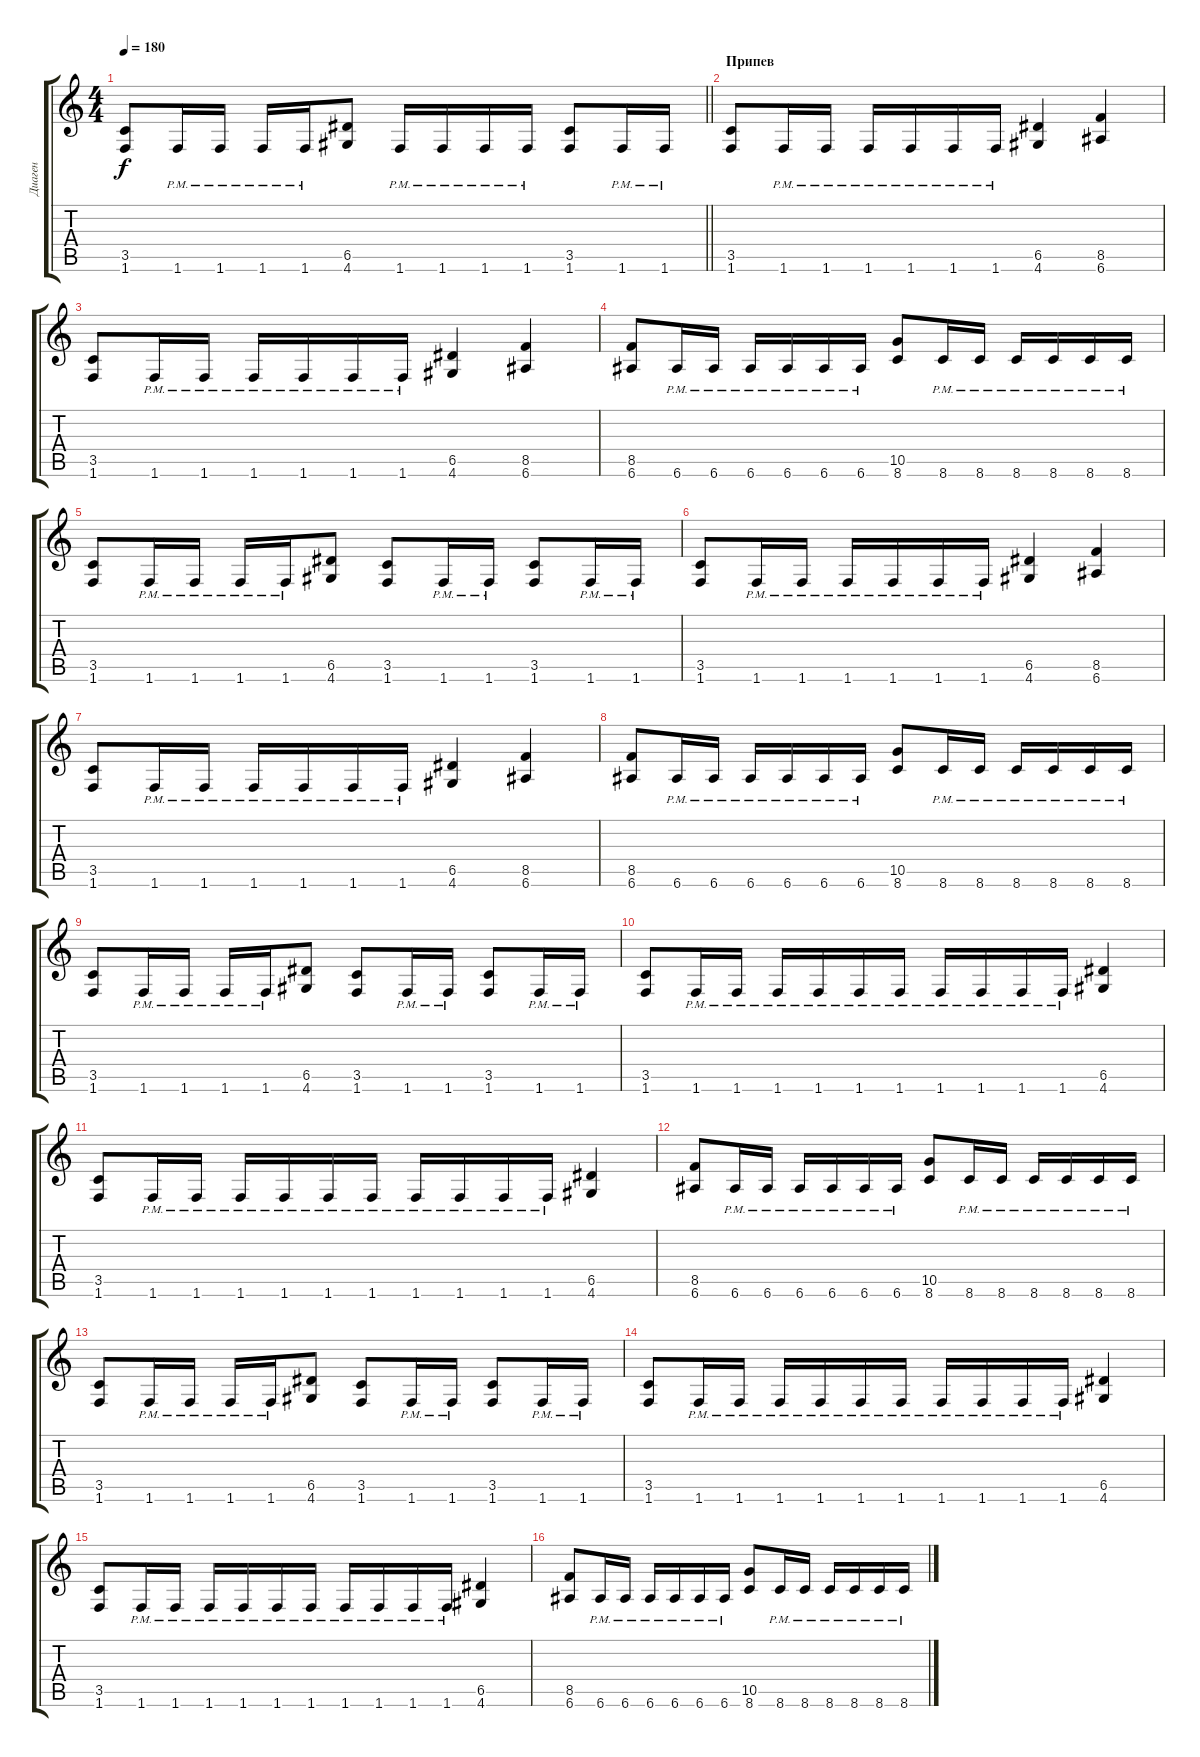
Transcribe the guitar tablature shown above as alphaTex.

\track ("Диаген" "Диаген") {instrument overdrivenguitar}
\staff {score tabs}
\tuning (E4 B3 G3 D3 A2 E2) {hide}
\ts (4 4)
\tempo 180
\clef g2
\barLineRight lightlight
\ks c
(3.5 1.6).8{dy f} 1.6{pm}.16 1.6{pm}.16 1.6{pm}.16 1.6{pm}.16 (6.5 4.6).8 1.6{pm}.16 1.6{pm}.16 1.6{pm}.16 1.6{pm}.16 (3.5 1.6).8 1.6{pm}.16 1.6{pm}.16 |
\section ("" "Припев")
(3.5 1.6).8 1.6{pm}.16 1.6{pm}.16 1.6{pm}.16 1.6{pm}.16 1.6{pm}.16 1.6{pm}.16 (6.5 4.6).4 (8.5 6.6).4 |
(3.5 1.6).8 1.6{pm}.16 1.6{pm}.16 1.6{pm}.16 1.6{pm}.16 1.6{pm}.16 1.6{pm}.16 (6.5 4.6).4 (8.5 6.6).4 |
(8.5 6.6).8 6.6{pm}.16 6.6{pm}.16 6.6{pm}.16 6.6{pm}.16 6.6{pm}.16 6.6{pm}.16 (10.5 8.6).8 8.6{pm}.16 8.6{pm}.16 8.6{pm}.16 8.6{pm}.16 8.6{pm}.16 8.6{pm}.16 |
(3.5 1.6).8 1.6{pm}.16 1.6{pm}.16 1.6{pm}.16 1.6{pm}.16 (6.5 4.6).8 (3.5 1.6).8 1.6{pm}.16 1.6{pm}.16 (3.5 1.6).8 1.6{pm}.16 1.6{pm}.16 |
(3.5 1.6).8 1.6{pm}.16 1.6{pm}.16 1.6{pm}.16 1.6{pm}.16 1.6{pm}.16 1.6{pm}.16 (6.5 4.6).4 (8.5 6.6).4 |
(3.5 1.6).8 1.6{pm}.16 1.6{pm}.16 1.6{pm}.16 1.6{pm}.16 1.6{pm}.16 1.6{pm}.16 (6.5 4.6).4 (8.5 6.6).4 |
(8.5 6.6).8 6.6{pm}.16 6.6{pm}.16 6.6{pm}.16 6.6{pm}.16 6.6{pm}.16 6.6{pm}.16 (10.5 8.6).8 8.6{pm}.16 8.6{pm}.16 8.6{pm}.16 8.6{pm}.16 8.6{pm}.16 8.6{pm}.16 |
(3.5 1.6).8 1.6{pm}.16 1.6{pm}.16 1.6{pm}.16 1.6{pm}.16 (6.5 4.6).8 (3.5 1.6).8 1.6{pm}.16 1.6{pm}.16 (3.5 1.6).8 1.6{pm}.16 1.6{pm}.16 |
(3.5 1.6).8 1.6{pm}.16 1.6{pm}.16 1.6{pm}.16 1.6{pm}.16 1.6{pm}.16 1.6{pm}.16 1.6{pm}.16 1.6{pm}.16 1.6{pm}.16 1.6{pm}.16 (6.5 4.6).4 |
(3.5 1.6).8 1.6{pm}.16 1.6{pm}.16 1.6{pm}.16 1.6{pm}.16 1.6{pm}.16 1.6{pm}.16 1.6{pm}.16 1.6{pm}.16 1.6{pm}.16 1.6{pm}.16 (6.5 4.6).4 |
(8.5 6.6).8 6.6{pm}.16 6.6{pm}.16 6.6{pm}.16 6.6{pm}.16 6.6{pm}.16 6.6{pm}.16 (10.5 8.6).8 8.6{pm}.16 8.6{pm}.16 8.6{pm}.16 8.6{pm}.16 8.6{pm}.16 8.6{pm}.16 |
(3.5 1.6).8 1.6{pm}.16 1.6{pm}.16 1.6{pm}.16 1.6{pm}.16 (6.5 4.6).8 (3.5 1.6).8 1.6{pm}.16 1.6{pm}.16 (3.5 1.6).8 1.6{pm}.16 1.6{pm}.16 |
(3.5 1.6).8 1.6{pm}.16 1.6{pm}.16 1.6{pm}.16 1.6{pm}.16 1.6{pm}.16 1.6{pm}.16 1.6{pm}.16 1.6{pm}.16 1.6{pm}.16 1.6{pm}.16 (6.5 4.6).4 |
(3.5 1.6).8 1.6{pm}.16 1.6{pm}.16 1.6{pm}.16 1.6{pm}.16 1.6{pm}.16 1.6{pm}.16 1.6{pm}.16 1.6{pm}.16 1.6{pm}.16 1.6{pm}.16 (6.5 4.6).4 |
(8.5 6.6).8 6.6{pm}.16 6.6{pm}.16 6.6{pm}.16 6.6{pm}.16 6.6{pm}.16 6.6{pm}.16 (10.5 8.6).8 8.6{pm}.16 8.6{pm}.16 8.6{pm}.16 8.6{pm}.16 8.6{pm}.16 8.6{pm}.16
